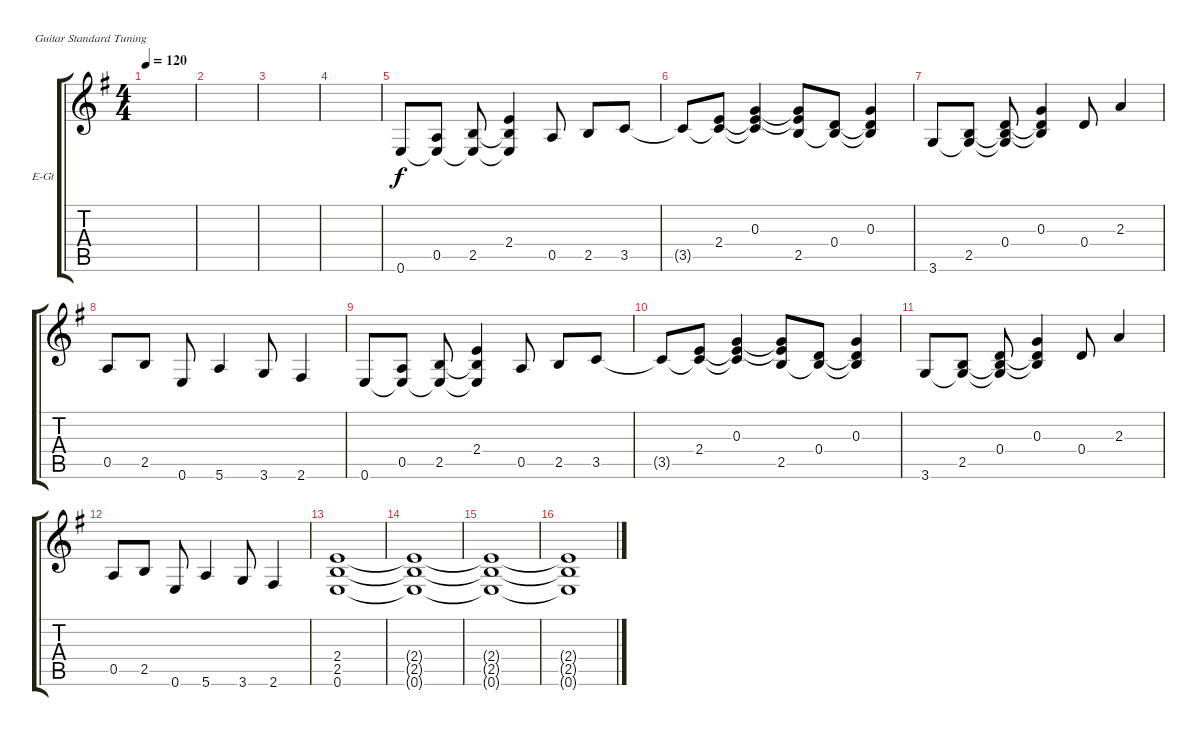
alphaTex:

\defaultSystemsLayout 4
\bracketExtendMode groupsimilarinstruments
\firstSystemTrackNameOrientation horizontal
\otherSystemsTrackNameOrientation horizontal
\track ("Rhythm Guitar" "E-Gt") {instrument electricguitarclean}
\staff {score tabs}
\tuning (E4 B3 G3 D3 A2 E2)
\ts (4 4)
\tempo 120
\clef g2
\ks eminor
|
|
|
|
0.6.8 (0.5 0.6{t}).8 (2.5 0.6{t}).8 (2.4 0.6{t} 2.5{t}).4 0.5.8 2.5.8 3.5.8 |
3.5{t}.8 (2.4 3.5{t}).8 (0.3 3.5{t} 2.4{t}).4 (2.5 2.4{t} 0.3{t}).8 (0.4 2.5{t}).8 (0.3 2.5{t} 0.4{t}).4 |
3.6.8 (2.5 3.6{t}).8 (0.4 3.6{t} 2.5{t}).8 (0.3 2.5{t} 0.4{t}).4 0.4.8 2.3.4 |
0.5.8 2.5.8 0.6.8 5.6.4 3.6.8 2.6.4 |
0.6.8 (0.5 0.6{t}).8 (2.5 0.6{t}).8 (2.4 0.6{t} 2.5{t}).4 0.5.8 2.5.8 3.5.8 |
3.5{t}.8 (2.4 3.5{t}).8 (0.3 3.5{t} 2.4{t}).4 (2.5 2.4{t} 0.3{t}).8 (0.4 2.5{t}).8 (0.3 2.5{t} 0.4{t}).4 |
3.6.8 (2.5 3.6{t}).8 (0.4 3.6{t} 2.5{t}).8 (0.3 2.5{t} 0.4{t}).4 0.4.8 2.3.4 |
0.5.8 2.5.8 0.6.8 5.6.4 3.6.8 2.6.4 |
(0.6 2.5 2.4).1 |
(2.4{t} 2.5{t} 0.6{t}).1 |
(0.6{t} 2.5{t} 2.4{t}).1 |
(0.6{t} 2.5{t} 2.4{t}).1
